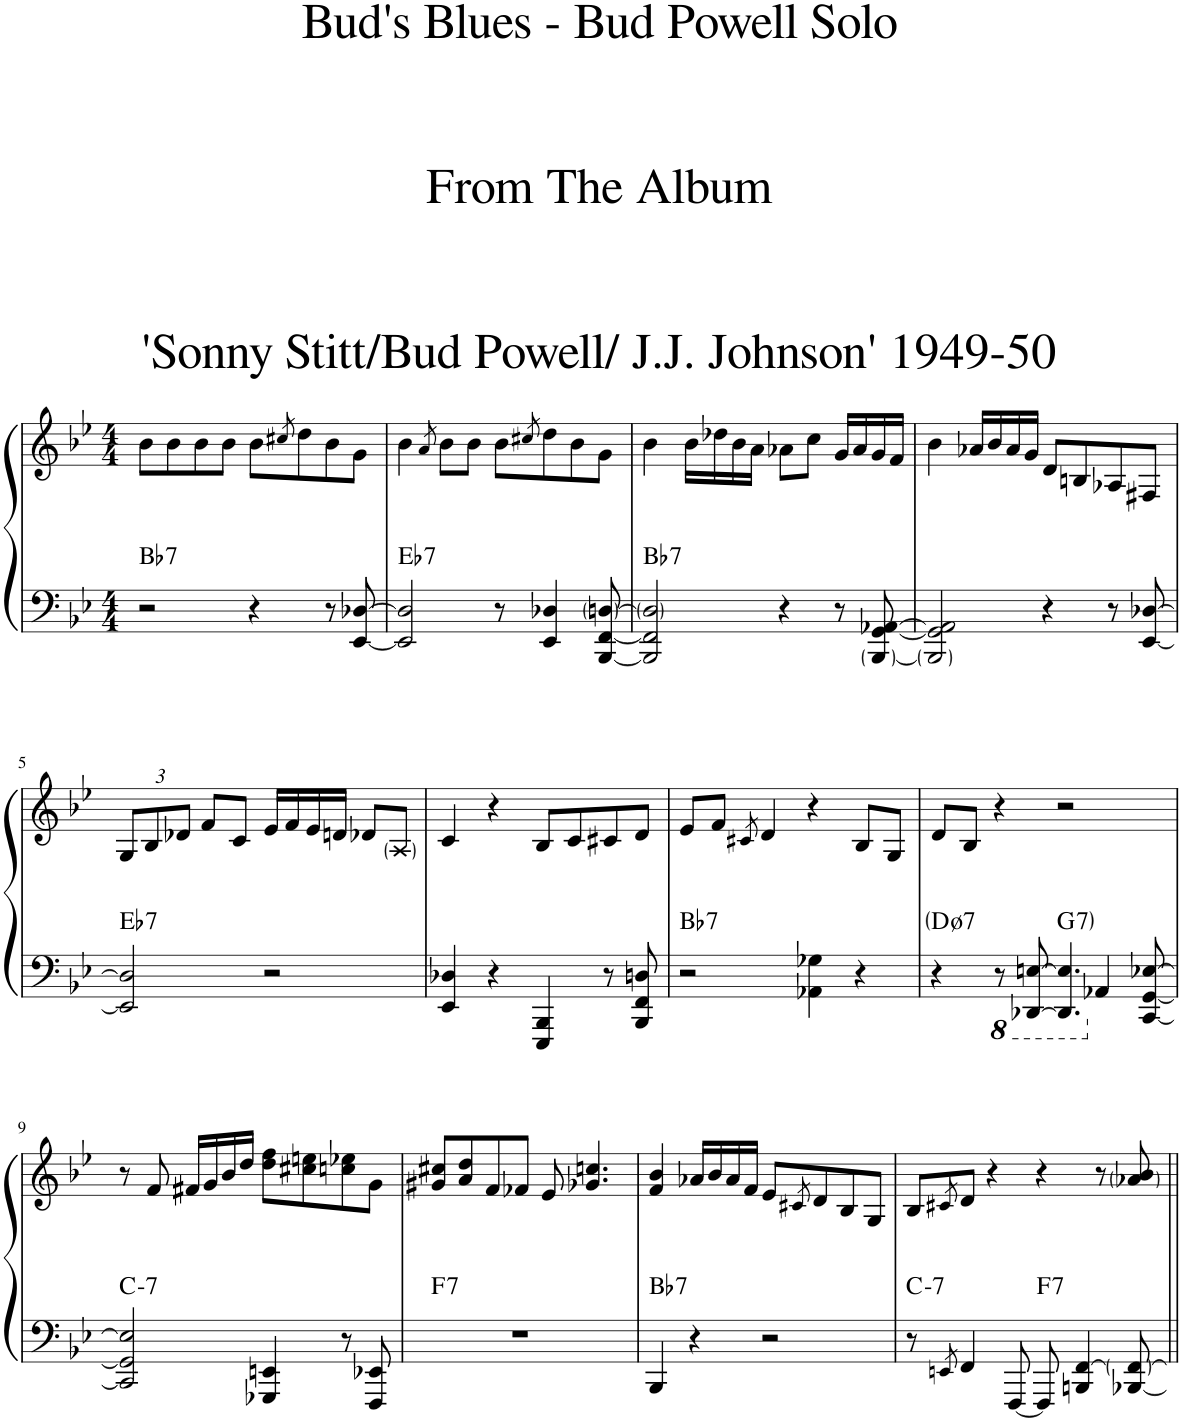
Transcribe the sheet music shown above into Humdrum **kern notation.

**kern	**kern	**harte
*part1	*part1	*part1
*staff2	*staff1	*
*I"Piano	*	*
*I'Pno.	*	*
*clefF4	*clefG2	*
*k[b-e-]	*k[b-e-]	*
*M4/4	*M4/4	*
=1	=1	=1
!	!	!LO:H:kt=7
2r	8b-\L	Bb:7
.	8b-\	.
.	8b-\	.
.	8b-\J	.
4r	8b-\L	.
.	8qcc#X/	.
.	8dd\	.
8r	8b-\	.
[8EE-/ [8D-X/	8g\J	.
=2	=2	=2
!	!	!LO:H:kt=7
2EE-/] 2D-/]	4b-\	Eb:7
.	8qa/	.
.	8b-\L	.
.	8b-\J	.
8r	8b-\L	.
.	8qcc#X/	.
4EE-/ 4D-X/	8dd\	.
.	8b-\	.
[8BBB-/ [8FF/ [8Dn/	8g\J	.
=3	=3	=3
!	!	!LO:H:kt=7
2BBB-/] 2FF/] 2D/]	4b-\	Bb:7
.	16b-\LL	.
.	16dd-X\	.
.	16b-\	.
.	16a\JJ	.
4r	8a-X\L	.
.	8cc\J	.
8r	16g/LL	.
.	16a-/	.
[8BBB-/ [8GG/ [8AA-X/	16g/	.
.	16f/JJ	.
=4	=4	=4
2BBB-/] 2GG/] 2AA-/]	4b-\	.
.	16a-X/LL	.
.	16b-/	.
.	16a-/	.
.	16g/JJ	.
4r	8d/L	.
.	8Bn/	.
8r	8A-X/	.
[8EE-/ [8D-X/	8F#X/J	.
!!LO:LB:g=z
=5	=5	=5
*	*Xbrackettup	*
!	!	!LO:H:kt=7
2EE-/] 2D-/]	12G/L	Eb:7
.	12B-/	.
.	12d-X/J	.
.	8f/L	.
.	8c/J	.
2r	16e-/LL	.
.	16f/	.
.	16e-/	.
.	16dn/JJ	.
.	8d-X/L	.
.	8A/J	.
=6	=6	=6
4EE-/ 4D-X/	4c/	.
4r	4r	.
4EEE-/ 4BBB-/	8B-/L	.
.	8c/	.
8r	8c#X/	.
8BBB-/ 8FF/ 8Dn/	8d/J	.
=7	=7	=7
!	!	!LO:H:kt=7
2r	8e-/L	Bb:7
.	8f/J	.
.	8qc#X/	.
.	4d/	.
4AA-X\ 4G-X\	4r	.
4r	8B-/L	.
.	8G/J	.
=8	=8	=8
*^	*	*
!	!	!	!LO:H:kt=7
4r	8ryy	8d/L	D:hdim7
*v	*v	*	*
.	8B-/J	.
8r	4r	.
*8ba	*	*
[8DDD-X/ [8EEn/	.	.
!	!	!LO:H:kt=7
4.DDD-/] 4.EE/]	2r	G:7
*^	*	*
.	4AAA-X/	.	.
[8CCC/ [8GGG/ [8EE-X/	8ryy	.	.
*v	*v	*	*
!!LO:LB:g=z
=9	=9	=9
*X8ba	*	*
*^	*	*
!	!	!	!LO:H:kt=7
*v	*v	*	*
2CC/] 2GG/] 2E-/]	8r	C:min7
.	8f/	.
.	16f#X/LL	.
.	16g/	.
.	16b-/	.
.	16dd/JJ	.
4GGG-X/ 4EEn/	8dd\ 8ff\L	.
.	8cc#X\ 8een\	.
8r	8ccn\ 8ee-X\	.
8FFF/ 8EE-X/	8g\J	.
=10	=10	=10
!	!	!LO:H:kt=7
1r	8g#X/ 8cc#X/L	F:7
.	8a/ 8dd/	.
.	8f/	.
.	8f-X/J	.
.	8e-/	.
.	4.g-X/ 4.ccn/	.
=11	=11	=11
!	!	!LO:H:kt=7
4BBB-/	4f/ 4b-/	Bb:7
4r	16a-X/LL	.
.	16b-/	.
.	16a-/	.
.	16f/JJ	.
2r	8e-/L	.
.	8qc#X/	.
.	8d/	.
.	8B-/	.
.	8G/J	.
=12	=12	=12
!	!	!LO:H:kt=7
8r	8B-/L	C:min7
8qEEn/	8qc#X/	.
4FF/	8d/J	.
.	4r	.
[8FFF/	.	.
!	!	!LO:H:kt=7
8FFF/]	4r	F:7
4BBBn/ [4FF/	.	.
.	8r	.
[8BBB-X/ 8FF/_	8a-X/ 8b-/	.
=||	=||	=||
*-	*-	*-
